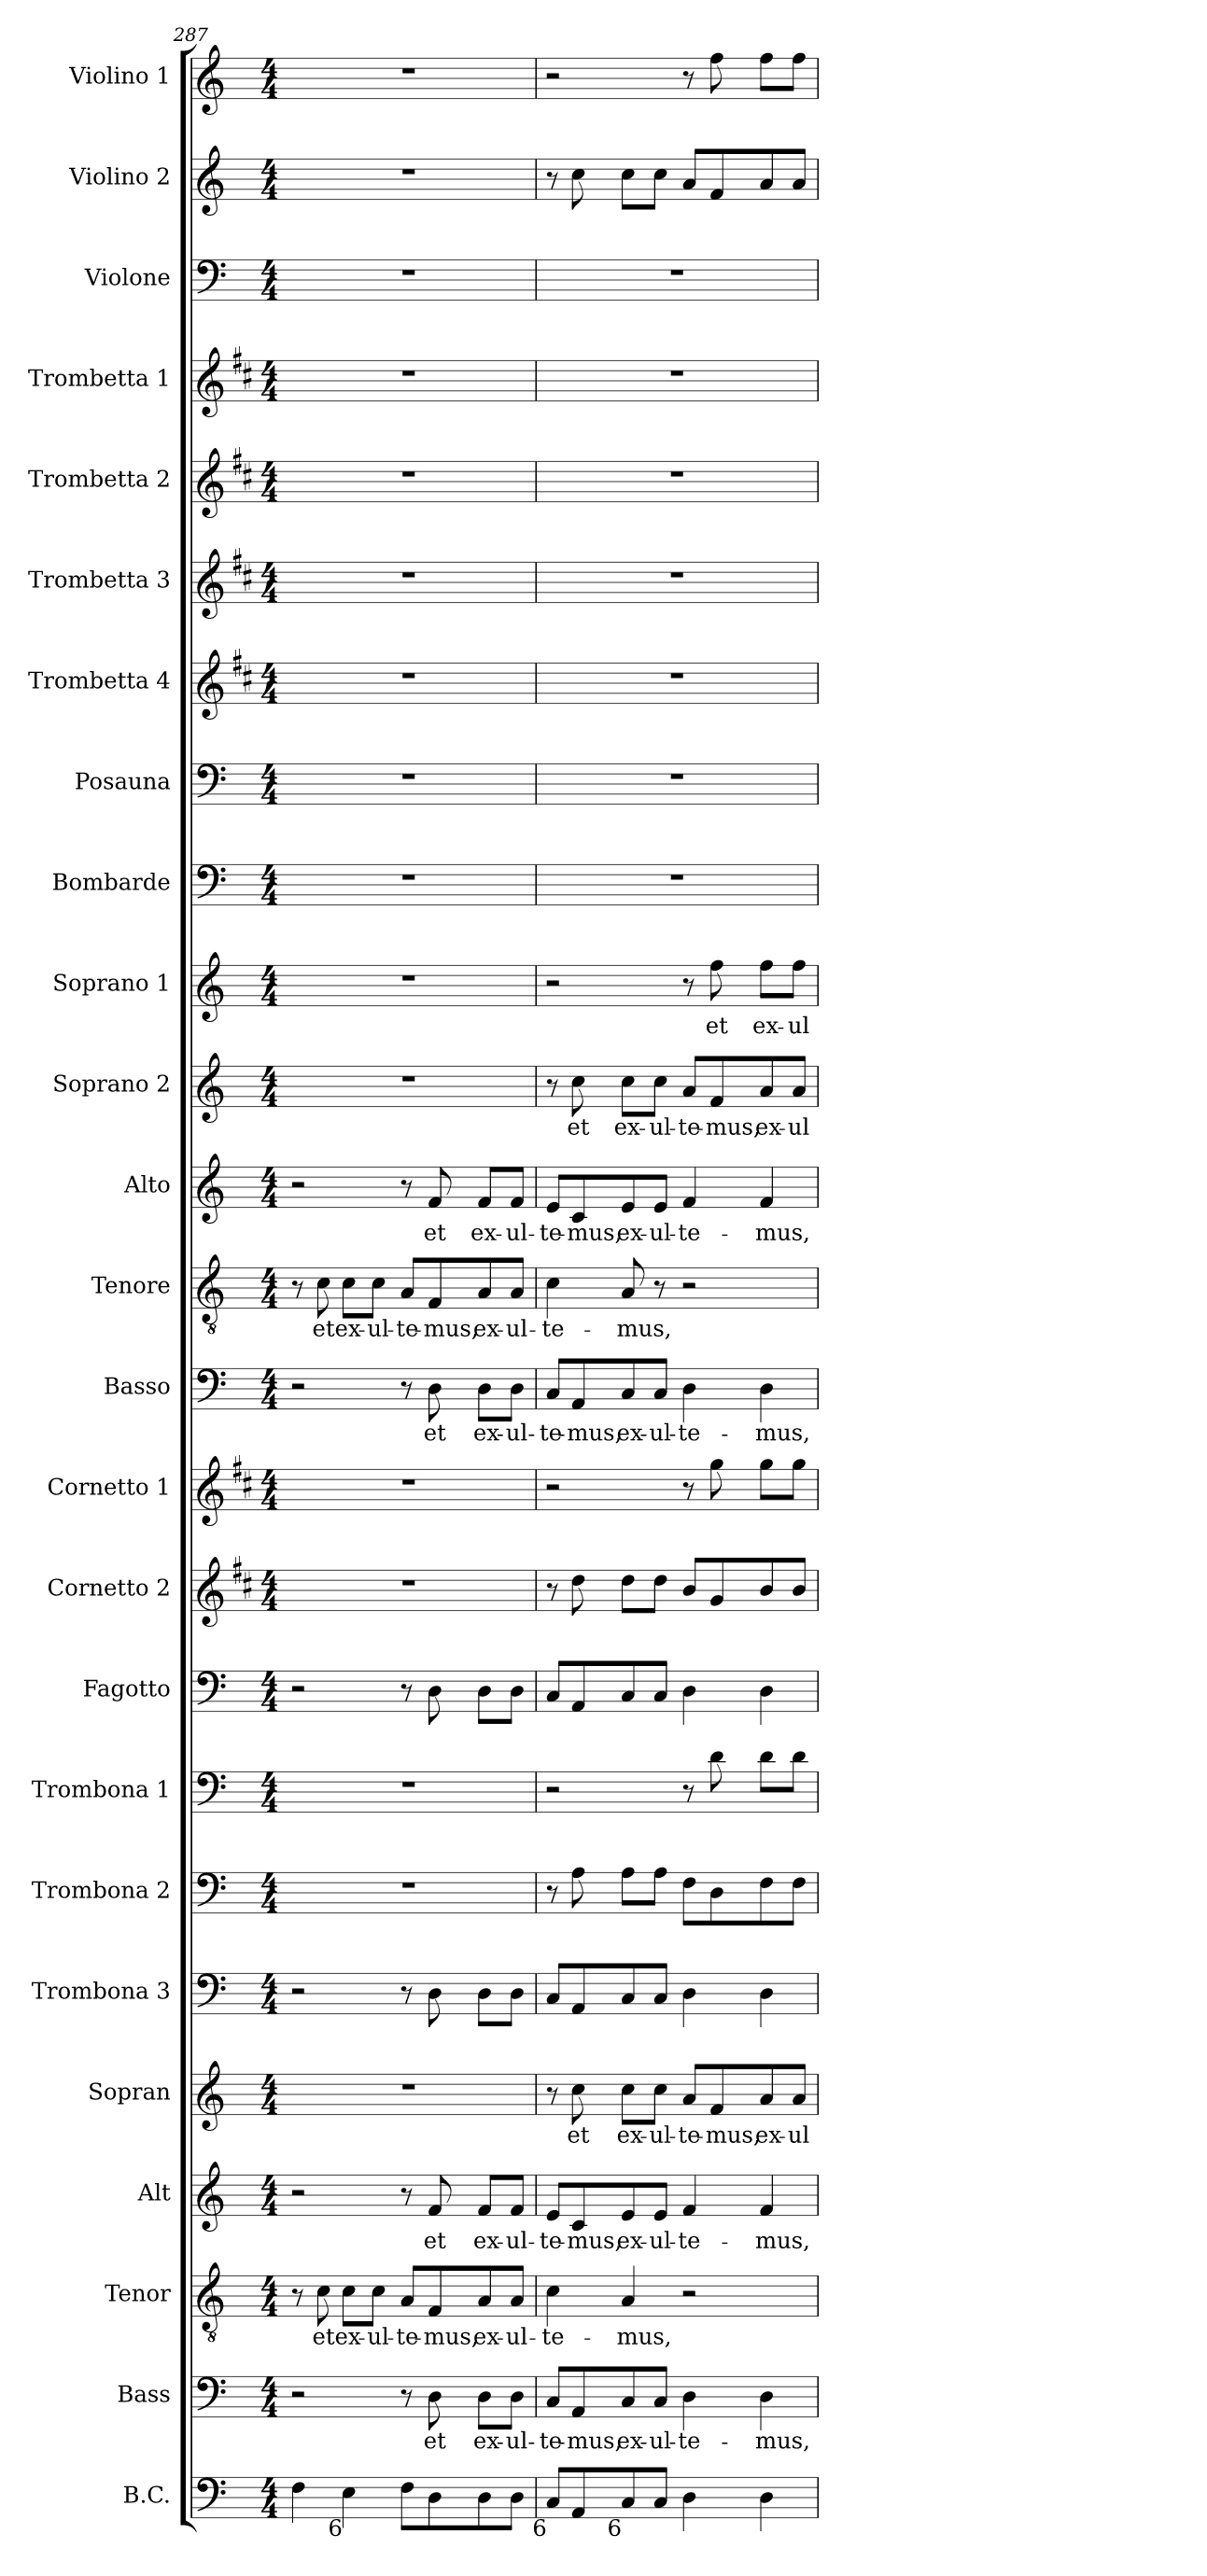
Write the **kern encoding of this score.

**kern	**kern	**text	**kern	**text	**kern	**text	**kern	**text	**kern	**kern	**kern	**kern	**kern	**kern	**kern	**text	**kern	**text	**kern	**text	**kern	**text	**kern	**text	**kern	**kern	**kern	**kern	**kern	**kern	**kern	**kern	**kern
*part25	*part24	*part24	*part23	*part23	*part22	*part22	*part21	*part21	*part20	*part19	*part18	*part17	*part16	*part15	*part14	*part14	*part13	*part13	*part12	*part12	*part11	*part11	*part10	*part10	*part9	*part8	*part7	*part6	*part5	*part4	*part3	*part2	*part1
*staff25	*staff24	*staff24	*staff23	*staff23	*staff22	*staff22	*staff21	*staff21	*staff20	*staff19	*staff18	*staff17	*staff16	*staff15	*staff14	*staff14	*staff13	*staff13	*staff12	*staff12	*staff11	*staff11	*staff10	*staff10	*staff9	*staff8	*staff7	*staff6	*staff5	*staff4	*staff3	*staff2	*staff1
*I"B.C.	*I"Bass	*	*I"Tenor	*	*I"Alt	*	*I"Sopran	*	*I"Trombona 3	*I"Trombona 2	*I"Trombona 1	*I"Fagotto	*I"Cornetto 2	*I"Cornetto 1	*I"Basso	*	*I"Tenore	*	*I"Alto	*	*I"Soprano 2	*	*I"Soprano 1	*	*I"Bombarde	*I"Posauna	*I"Trombetta 4	*I"Trombetta 3	*I"Trombetta 2	*I"Trombetta 1	*I"Violone	*I"Violino 2	*I"Violino 1
*I'B.C.	*I'B.	*	*I'T.	*	*I'A.	*	*I'S.	*	*I'Tbn. 2	*I'Tbn. 2	*I'Tbn. 1	*I'Fag.	*I'Cor. 2	*I'Cor. 1	*I'B.	*	*I'T.	*	*I'A.	*	*I'S.	*	*I'S.	*	*	*	*	*	*	*	*	*I'Vl. 2	*I'Vl. 1
*clefF4	*clefF4	*	*clefGv2	*	*clefG2	*	*clefG2	*	*clefF4	*clefF4	*clefF4	*clefF4	*clefG2	*clefG2	*clefF4	*	*clefGv2	*	*clefG2	*	*clefG2	*	*clefG2	*	*clefF4	*clefF4	*clefG2	*clefG2	*clefG2	*clefG2	*clefF4	*clefG2	*clefG2
*	*	*	*ITrd7c12	*	*	*	*	*	*	*	*	*	*ITrd1c2	*ITrd1c2	*	*	*ITrd7c12	*	*	*	*	*	*	*	*	*	*ITrd1c2	*ITrd1c2	*ITrd1c2	*ITrd1c2	*	*	*
*k[]	*k[]	*	*k[]	*	*k[]	*	*k[]	*	*k[]	*k[]	*k[]	*k[]	*k[]	*k[]	*k[]	*	*k[]	*	*k[]	*	*k[]	*	*k[]	*	*k[]	*k[]	*k[]	*k[]	*k[]	*k[]	*k[]	*k[]	*k[]
*C:	*C:	*	*C:	*	*C:	*	*C:	*	*C:	*C:	*C:	*C:	*C:	*C:	*C:	*	*C:	*	*C:	*	*C:	*	*C:	*	*C:	*C:	*C:	*C:	*C:	*C:	*C:	*C:	*C:
*M4/4	*M4/4	*	*M4/4	*	*M4/4	*	*M4/4	*	*M4/4	*M4/4	*M4/4	*M4/4	*M4/4	*M4/4	*M4/4	*	*M4/4	*	*M4/4	*	*M4/4	*	*M4/4	*	*M4/4	*M4/4	*M4/4	*M4/4	*M4/4	*M4/4	*M4/4	*M4/4	*M4/4
*MM100	*MM100	*	*MM100	*	*MM100	*	*MM100	*	*MM100	*MM100	*MM100	*MM100	*MM100	*MM100	*MM100	*	*MM100	*	*MM100	*	*MM100	*	*MM100	*	*MM100	*MM100	*MM100	*MM100	*MM100	*MM100	*MM100	*MM100	*MM100
=287	=287	=287	=287	=287	=287	=287	=287	=287	=287	=287	=287	=287	=287	=287	=287	=287	=287	=287	=287	=287	=287	=287	=287	=287	=287	=287	=287	=287	=287	=287	=287	=287	=287
4Fi\	2r	.	8r	.	2r	.	1r	.	2r	1r	1r	2r	1r	1r	2r	.	8r	.	2r	.	1r	.	1r	.	1r	1r	1r	1r	1r	1r	1r	1r	1r
!	!	!	!	!LO:LY:b:color=#000000	!	!	!	!	!	!	!	!	!	!	!	!	!	!	!	!	!	!	!	!	!	!	!	!	!	!	!	!	!
!	!	!	!	!	!	!	!	!	!	!	!	!	!	!	!	!	!	!LO:LY:b:color=#000000	!	!	!	!	!	!	!	!	!	!	!	!	!	!	!
.	.	.	8Ci\	et	.	.	.	.	.	.	.	.	.	.	.	.	8Ci\	et	.	.	.	.	.	.	.	.	.	.	.	.	.	.	.
!	!	!	!	!LO:LY:b:color=#000000	!	!	!	!	!	!	!	!	!	!	!	!	!	!	!	!	!	!	!	!	!	!	!	!	!	!	!	!	!
!LO:TX:b:rj:t=6	!	!	!	!	!	!	!	!	!	!	!	!	!	!	!	!	!	!	!	!	!	!	!	!	!	!	!	!	!	!	!	!	!
!	!	!	!	!	!	!	!	!	!	!	!	!	!	!	!	!	!	!LO:LY:b:color=#000000	!	!	!	!	!	!	!	!	!	!	!	!	!	!	!
4Ei\	.	.	8Ci\L	ex-	.	.	.	.	.	.	.	.	.	.	.	.	8Ci\L	ex-	.	.	.	.	.	.	.	.	.	.	.	.	.	.	.
!	!	!	!	!LO:LY:b:color=#000000	!	!	!	!	!	!	!	!	!	!	!	!	!	!	!	!	!	!	!	!	!	!	!	!	!	!	!	!	!
!	!	!	!	!	!	!	!	!	!	!	!	!	!	!	!	!	!	!LO:LY:b:color=#000000	!	!	!	!	!	!	!	!	!	!	!	!	!	!	!
.	.	.	8Ci\J	-ul-	.	.	.	.	.	.	.	.	.	.	.	.	8Ci\J	-ul-	.	.	.	.	.	.	.	.	.	.	.	.	.	.	.
!	!	!	!	!LO:LY:b:color=#000000	!	!	!	!	!	!	!	!	!	!	!	!	!	!	!	!	!	!	!	!	!	!	!	!	!	!	!	!	!
!	!	!	!	!	!	!	!	!	!	!	!	!	!	!	!	!	!	!LO:LY:b:color=#000000	!	!	!	!	!	!	!	!	!	!	!	!	!	!	!
8Fi\L	8r	.	8AAi/L	-te-	8r	.	.	.	8r	.	.	8r	.	.	8r	.	8AAi/L	-te-	8r	.	.	.	.	.	.	.	.	.	.	.	.	.	.
!	!	!LO:LY:b:color=#000000	!	!	!	!	!	!	!	!	!	!	!	!	!	!	!	!	!	!	!	!	!	!	!	!	!	!	!	!	!	!	!
!	!	!	!	!LO:LY:b:color=#000000	!	!	!	!	!	!	!	!	!	!	!	!	!	!	!	!	!	!	!	!	!	!	!	!	!	!	!	!	!
!	!	!	!	!	!	!LO:LY:b:color=#000000	!	!	!	!	!	!	!	!	!	!	!	!	!	!	!	!	!	!	!	!	!	!	!	!	!	!	!
!	!	!	!	!	!	!	!	!	!	!	!	!	!	!	!	!LO:LY:b:color=#000000	!	!	!	!	!	!	!	!	!	!	!	!	!	!	!	!	!
!	!	!	!	!	!	!	!	!	!	!	!	!	!	!	!	!	!	!LO:LY:b:color=#000000	!	!	!	!	!	!	!	!	!	!	!	!	!	!	!
!	!	!	!	!	!	!	!	!	!	!	!	!	!	!	!	!	!	!	!	!LO:LY:b:color=#000000	!	!	!	!	!	!	!	!	!	!	!	!	!
8Di\	8Di\	et	8FFi/	-mus,	8fi/	et	.	.	8Di\	.	.	8Di\	.	.	8Di\	et	8FFi/	-mus,	8fi/	et	.	.	.	.	.	.	.	.	.	.	.	.	.
!	!	!LO:LY:b:color=#000000	!	!	!	!	!	!	!	!	!	!	!	!	!	!	!	!	!	!	!	!	!	!	!	!	!	!	!	!	!	!	!
!	!	!	!	!LO:LY:b:color=#000000	!	!	!	!	!	!	!	!	!	!	!	!	!	!	!	!	!	!	!	!	!	!	!	!	!	!	!	!	!
!	!	!	!	!	!	!LO:LY:b:color=#000000	!	!	!	!	!	!	!	!	!	!	!	!	!	!	!	!	!	!	!	!	!	!	!	!	!	!	!
!	!	!	!	!	!	!	!	!	!	!	!	!	!	!	!	!LO:LY:b:color=#000000	!	!	!	!	!	!	!	!	!	!	!	!	!	!	!	!	!
!	!	!	!	!	!	!	!	!	!	!	!	!	!	!	!	!	!	!LO:LY:b:color=#000000	!	!	!	!	!	!	!	!	!	!	!	!	!	!	!
!	!	!	!	!	!	!	!	!	!	!	!	!	!	!	!	!	!	!	!	!LO:LY:b:color=#000000	!	!	!	!	!	!	!	!	!	!	!	!	!
8Di\	8Di\L	ex-	8AAi/	ex-	8fi/L	ex-	.	.	8Di\L	.	.	8Di\L	.	.	8Di\L	ex-	8AAi/	ex-	8fi/L	ex-	.	.	.	.	.	.	.	.	.	.	.	.	.
!	!	!LO:LY:b:color=#000000	!	!	!	!	!	!	!	!	!	!	!	!	!	!	!	!	!	!	!	!	!	!	!	!	!	!	!	!	!	!	!
!	!	!	!	!LO:LY:b:color=#000000	!	!	!	!	!	!	!	!	!	!	!	!	!	!	!	!	!	!	!	!	!	!	!	!	!	!	!	!	!
!	!	!	!	!	!	!LO:LY:b:color=#000000	!	!	!	!	!	!	!	!	!	!	!	!	!	!	!	!	!	!	!	!	!	!	!	!	!	!	!
!	!	!	!	!	!	!	!	!	!	!	!	!	!	!	!	!LO:LY:b:color=#000000	!	!	!	!	!	!	!	!	!	!	!	!	!	!	!	!	!
!	!	!	!	!	!	!	!	!	!	!	!	!	!	!	!	!	!	!LO:LY:b:color=#000000	!	!	!	!	!	!	!	!	!	!	!	!	!	!	!
!	!	!	!	!	!	!	!	!	!	!	!	!	!	!	!	!	!	!	!	!LO:LY:b:color=#000000	!	!	!	!	!	!	!	!	!	!	!	!	!
8Di\J	8Di\J	-ul-	8AAi/J	-ul-	8fi/J	-ul-	.	.	8Di\J	.	.	8Di\J	.	.	8Di\J	-ul-	8AAi/J	-ul-	8fi/J	-ul-	.	.	.	.	.	.	.	.	.	.	.	.	.
=288	=288	=288	=288	=288	=288	=288	=288	=288	=288	=288	=288	=288	=288	=288	=288	=288	=288	=288	=288	=288	=288	=288	=288	=288	=288	=288	=288	=288	=288	=288	=288	=288	=288
!	!	!LO:LY:b:color=#000000	!	!	!	!	!	!	!	!	!	!	!	!	!	!	!	!	!	!	!	!	!	!	!	!	!	!	!	!	!	!	!
!	!	!	!	!LO:LY:b:color=#000000	!	!	!	!	!	!	!	!	!	!	!	!	!	!	!	!	!	!	!	!	!	!	!	!	!	!	!	!	!
!	!	!	!	!	!	!LO:LY:b:color=#000000	!	!	!	!	!	!	!	!	!	!	!	!	!	!	!	!	!	!	!	!	!	!	!	!	!	!	!
!	!	!	!	!	!	!	!	!	!	!	!	!	!	!	!	!LO:LY:b:color=#000000	!	!	!	!	!	!	!	!	!	!	!	!	!	!	!	!	!
!	!	!	!	!	!	!	!	!	!	!	!	!	!	!	!	!	!	!LO:LY:b:color=#000000	!	!	!	!	!	!	!	!	!	!	!	!	!	!	!
!LO:TX:b:rj:t=6	!	!	!	!	!	!	!	!	!	!	!	!	!	!	!	!	!	!	!	!	!	!	!	!	!	!	!	!	!	!	!	!	!
!	!	!	!	!	!	!	!	!	!	!	!	!	!	!	!	!	!	!	!	!LO:LY:b:color=#000000	!	!	!	!	!	!	!	!	!	!	!	!	!
8Ci/L	8Ci/L	-te-	4Ci\	-te-	8ei/L	-te-	8r	.	8Ci/L	8r	2r	8Ci/L	8r	2r	8Ci/L	-te-	4Ci\	-te-	8ei/L	-te-	8r	.	2r	.	1r	1r	1r	1r	1r	1r	1r	8r	2r
!	!	!LO:LY:b:color=#000000	!	!	!	!	!	!	!	!	!	!	!	!	!	!	!	!	!	!	!	!	!	!	!	!	!	!	!	!	!	!	!
!	!	!	!	!	!	!LO:LY:b:color=#000000	!	!	!	!	!	!	!	!	!	!	!	!	!	!	!	!	!	!	!	!	!	!	!	!	!	!	!
!	!	!	!	!	!	!	!	!LO:LY:b:color=#000000	!	!	!	!	!	!	!	!	!	!	!	!	!	!	!	!	!	!	!	!	!	!	!	!	!
!	!	!	!	!	!	!	!	!	!	!	!	!	!	!	!	!LO:LY:b:color=#000000	!	!	!	!	!	!	!	!	!	!	!	!	!	!	!	!	!
!	!	!	!	!	!	!	!	!	!	!	!	!	!	!	!	!	!	!	!	!LO:LY:b:color=#000000	!	!	!	!	!	!	!	!	!	!	!	!	!
!	!	!	!	!	!	!	!	!	!	!	!	!	!	!	!	!	!	!	!	!	!	!LO:LY:b:color=#000000	!	!	!	!	!	!	!	!	!	!	!
8AAi/	8AAi/	-mus,	.	.	8ci/	-mus,	8cci\	et	8AAi/	8Ai\	.	8AAi/	8cci\	.	8AAi/	-mus,	.	.	8ci/	-mus,	8cci\	et	.	.	.	.	.	.	.	.	.	8cci\	.
!	!	!LO:LY:b:color=#000000	!	!	!	!	!	!	!	!	!	!	!	!	!	!	!	!	!	!	!	!	!	!	!	!	!	!	!	!	!	!	!
!	!	!	!	!LO:LY:b:color=#000000	!	!	!	!	!	!	!	!	!	!	!	!	!	!	!	!	!	!	!	!	!	!	!	!	!	!	!	!	!
!	!	!	!	!	!	!LO:LY:b:color=#000000	!	!	!	!	!	!	!	!	!	!	!	!	!	!	!	!	!	!	!	!	!	!	!	!	!	!	!
!	!	!	!	!	!	!	!	!LO:LY:b:color=#000000	!	!	!	!	!	!	!	!	!	!	!	!	!	!	!	!	!	!	!	!	!	!	!	!	!
!	!	!	!	!	!	!	!	!	!	!	!	!	!	!	!	!LO:LY:b:color=#000000	!	!	!	!	!	!	!	!	!	!	!	!	!	!	!	!	!
!	!	!	!	!	!	!	!	!	!	!	!	!	!	!	!	!	!	!LO:LY:b:color=#000000	!	!	!	!	!	!	!	!	!	!	!	!	!	!	!
!	!	!	!	!	!	!	!	!	!	!	!	!	!	!	!	!	!	!	!	!LO:LY:b:color=#000000	!	!	!	!	!	!	!	!	!	!	!	!	!
!LO:TX:b:rj:t=6	!	!	!	!	!	!	!	!	!	!	!	!	!	!	!	!	!	!	!	!	!	!	!	!	!	!	!	!	!	!	!	!	!
!	!	!	!	!	!	!	!	!	!	!	!	!	!	!	!	!	!	!	!	!	!	!LO:LY:b:color=#000000	!	!	!	!	!	!	!	!	!	!	!
8Ci/	8Ci/	ex-	4AAi/	-mus,	8ei/	ex-	8cci\L	ex-	8Ci/	8Ai\L	.	8Ci/	8cci\L	.	8Ci/	ex-	8AAi/	-mus,	8ei/	ex-	8cci\L	ex-	.	.	.	.	.	.	.	.	.	8cci\L	.
!	!	!LO:LY:b:color=#000000	!	!	!	!	!	!	!	!	!	!	!	!	!	!	!	!	!	!	!	!	!	!	!	!	!	!	!	!	!	!	!
!	!	!	!	!	!	!LO:LY:b:color=#000000	!	!	!	!	!	!	!	!	!	!	!	!	!	!	!	!	!	!	!	!	!	!	!	!	!	!	!
!	!	!	!	!	!	!	!	!LO:LY:b:color=#000000	!	!	!	!	!	!	!	!	!	!	!	!	!	!	!	!	!	!	!	!	!	!	!	!	!
!	!	!	!	!	!	!	!	!	!	!	!	!	!	!	!	!LO:LY:b:color=#000000	!	!	!	!	!	!	!	!	!	!	!	!	!	!	!	!	!
!	!	!	!	!	!	!	!	!	!	!	!	!	!	!	!	!	!	!	!	!LO:LY:b:color=#000000	!	!	!	!	!	!	!	!	!	!	!	!	!
!	!	!	!	!	!	!	!	!	!	!	!	!	!	!	!	!	!	!	!	!	!	!LO:LY:b:color=#000000	!	!	!	!	!	!	!	!	!	!	!
8Ci/J	8Ci/J	-ul-	.	.	8ei/J	-ul-	8cci\J	-ul-	8Ci/J	8Ai\J	.	8Ci/J	8cci\J	.	8Ci/J	-ul-	8r	.	8ei/J	-ul-	8cci\J	-ul-	.	.	.	.	.	.	.	.	.	8cci\J	.
!	!	!LO:LY:b:color=#000000	!	!	!	!	!	!	!	!	!	!	!	!	!	!	!	!	!	!	!	!	!	!	!	!	!	!	!	!	!	!	!
!	!	!	!	!	!	!LO:LY:b:color=#000000	!	!	!	!	!	!	!	!	!	!	!	!	!	!	!	!	!	!	!	!	!	!	!	!	!	!	!
!	!	!	!	!	!	!	!	!LO:LY:b:color=#000000	!	!	!	!	!	!	!	!	!	!	!	!	!	!	!	!	!	!	!	!	!	!	!	!	!
!	!	!	!	!	!	!	!	!	!	!	!	!	!	!	!	!LO:LY:b:color=#000000	!	!	!	!	!	!	!	!	!	!	!	!	!	!	!	!	!
!	!	!	!	!	!	!	!	!	!	!	!	!	!	!	!	!	!	!	!	!LO:LY:b:color=#000000	!	!	!	!	!	!	!	!	!	!	!	!	!
!	!	!	!	!	!	!	!	!	!	!	!	!	!	!	!	!	!	!	!	!	!	!LO:LY:b:color=#000000	!	!	!	!	!	!	!	!	!	!	!
4Di\	4Di\	-te-	2r	.	4fi/	-te-	8ai/L	-te-	4Di\	8Fi\L	8r	4Di\	8ai/L	8r	4Di\	-te-	2r	.	4fi/	-te-	8ai/L	-te-	8r	.	.	.	.	.	.	.	.	8ai/L	8r
!	!	!	!	!	!	!	!	!LO:LY:b:color=#000000	!	!	!	!	!	!	!	!	!	!	!	!	!	!	!	!	!	!	!	!	!	!	!	!	!
!	!	!	!	!	!	!	!	!	!	!	!	!	!	!	!	!	!	!	!	!	!	!LO:LY:b:color=#000000	!	!	!	!	!	!	!	!	!	!	!
!	!	!	!	!	!	!	!	!	!	!	!	!	!	!	!	!	!	!	!	!	!	!	!	!LO:LY:b:color=#000000	!	!	!	!	!	!	!	!	!
.	.	.	.	.	.	.	8fi/	-mus,	.	8Di\	8di\	.	8fi/	8ffi\	.	.	.	.	.	.	8fi/	-mus,	8ffi\	et	.	.	.	.	.	.	.	8fi/	8ffi\
!	!	!LO:LY:b:color=#000000	!	!	!	!	!	!	!	!	!	!	!	!	!	!	!	!	!	!	!	!	!	!	!	!	!	!	!	!	!	!	!
!	!	!	!	!	!	!LO:LY:b:color=#000000	!	!	!	!	!	!	!	!	!	!	!	!	!	!	!	!	!	!	!	!	!	!	!	!	!	!	!
!	!	!	!	!	!	!	!	!LO:LY:b:color=#000000	!	!	!	!	!	!	!	!	!	!	!	!	!	!	!	!	!	!	!	!	!	!	!	!	!
!	!	!	!	!	!	!	!	!	!	!	!	!	!	!	!	!LO:LY:b:color=#000000	!	!	!	!	!	!	!	!	!	!	!	!	!	!	!	!	!
!	!	!	!	!	!	!	!	!	!	!	!	!	!	!	!	!	!	!	!	!LO:LY:b:color=#000000	!	!	!	!	!	!	!	!	!	!	!	!	!
!	!	!	!	!	!	!	!	!	!	!	!	!	!	!	!	!	!	!	!	!	!	!LO:LY:b:color=#000000	!	!	!	!	!	!	!	!	!	!	!
!	!	!	!	!	!	!	!	!	!	!	!	!	!	!	!	!	!	!	!	!	!	!	!	!LO:LY:b:color=#000000	!	!	!	!	!	!	!	!	!
4Di\	4Di\	-mus,	.	.	4fi/	-mus,	8ai/	ex-	4Di\	8Fi\	8di\L	4Di\	8ai/	8ffi\L	4Di\	-mus,	.	.	4fi/	-mus,	8ai/	ex-	8ffi\L	ex-	.	.	.	.	.	.	.	8ai/	8ffi\L
!	!	!	!	!	!	!	!	!LO:LY:b:color=#000000	!	!	!	!	!	!	!	!	!	!	!	!	!	!	!	!	!	!	!	!	!	!	!	!	!
!	!	!	!	!	!	!	!	!	!	!	!	!	!	!	!	!	!	!	!	!	!	!LO:LY:b:color=#000000	!	!	!	!	!	!	!	!	!	!	!
!	!	!	!	!	!	!	!	!	!	!	!	!	!	!	!	!	!	!	!	!	!	!	!	!LO:LY:b:color=#000000	!	!	!	!	!	!	!	!	!
.	.	.	.	.	.	.	8ai/J	-ul-	.	8Fi\J	8di\J	.	8ai/J	8ffi\J	.	.	.	.	.	.	8ai/J	-ul-	8ffi\J	-ul-	.	.	.	.	.	.	.	8ai/J	8ffi\J
=	=	=	=	=	=	=	=	=	=	=	=	=	=	=	=	=	=	=	=	=	=	=	=	=	=	=	=	=	=	=	=	=	=
*-	*-	*-	*-	*-	*-	*-	*-	*-	*-	*-	*-	*-	*-	*-	*-	*-	*-	*-	*-	*-	*-	*-	*-	*-	*-	*-	*-	*-	*-	*-	*-	*-	*-
